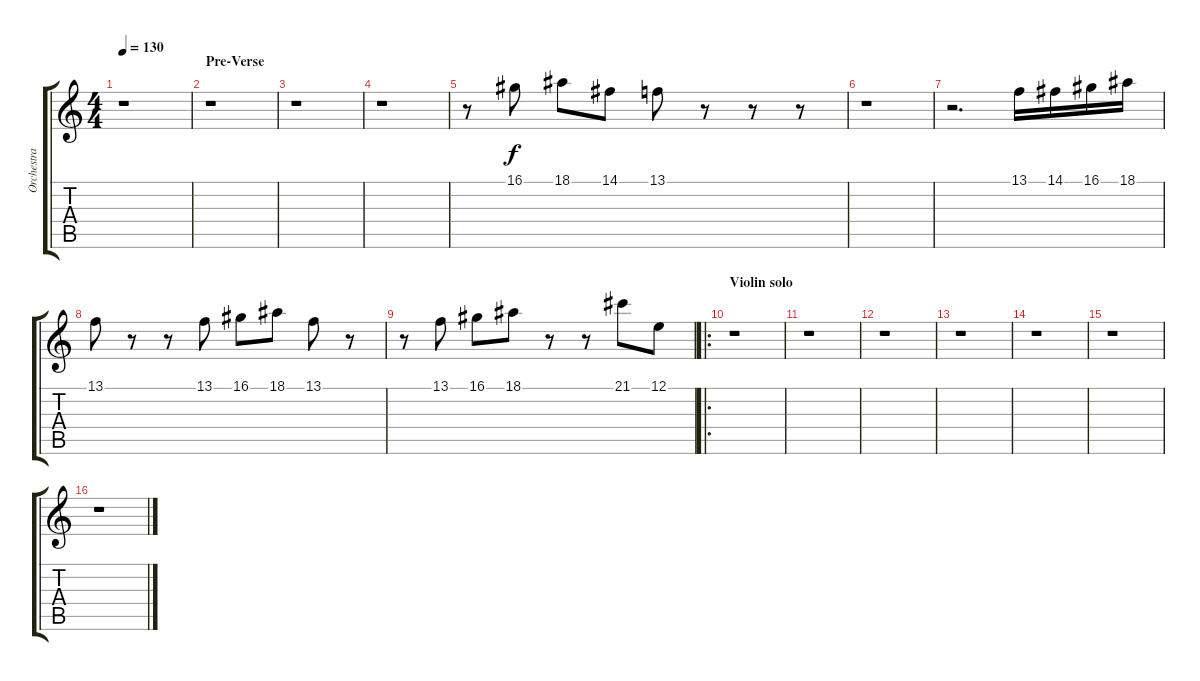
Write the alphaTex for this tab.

\track ("Orchestra treble" "Orchestra ") {instrument stringensemble1}
\staff {score tabs}
\tuning (E4 B3 G3 D3 A2 E2) {hide}
\ts (4 4)
\tempo 130
\clef g2
\ks c
r.1{dy f} |
\section ("" "Pre-Verse")
r.1 |
r.1 |
r.1 |
r.8 16.1.8 18.1.8 14.1.8 13.1.8 r.8 r.8 r.8 |
r.1 |
r.2{d} 13.1.16 14.1.16 16.1.16 18.1.16 |
13.1.8 r.8 r.8 13.1.8 16.1.8 18.1.8 13.1.8 r.8 |
r.8 13.1.8 16.1.8 18.1.8 r.8 r.8 21.1.8 12.1.8 |
\ro
\section ("" "Violin solo")
r.1 |
r.1 |
r.1 |
r.1 |
r.1 |
r.1 |
r.1
